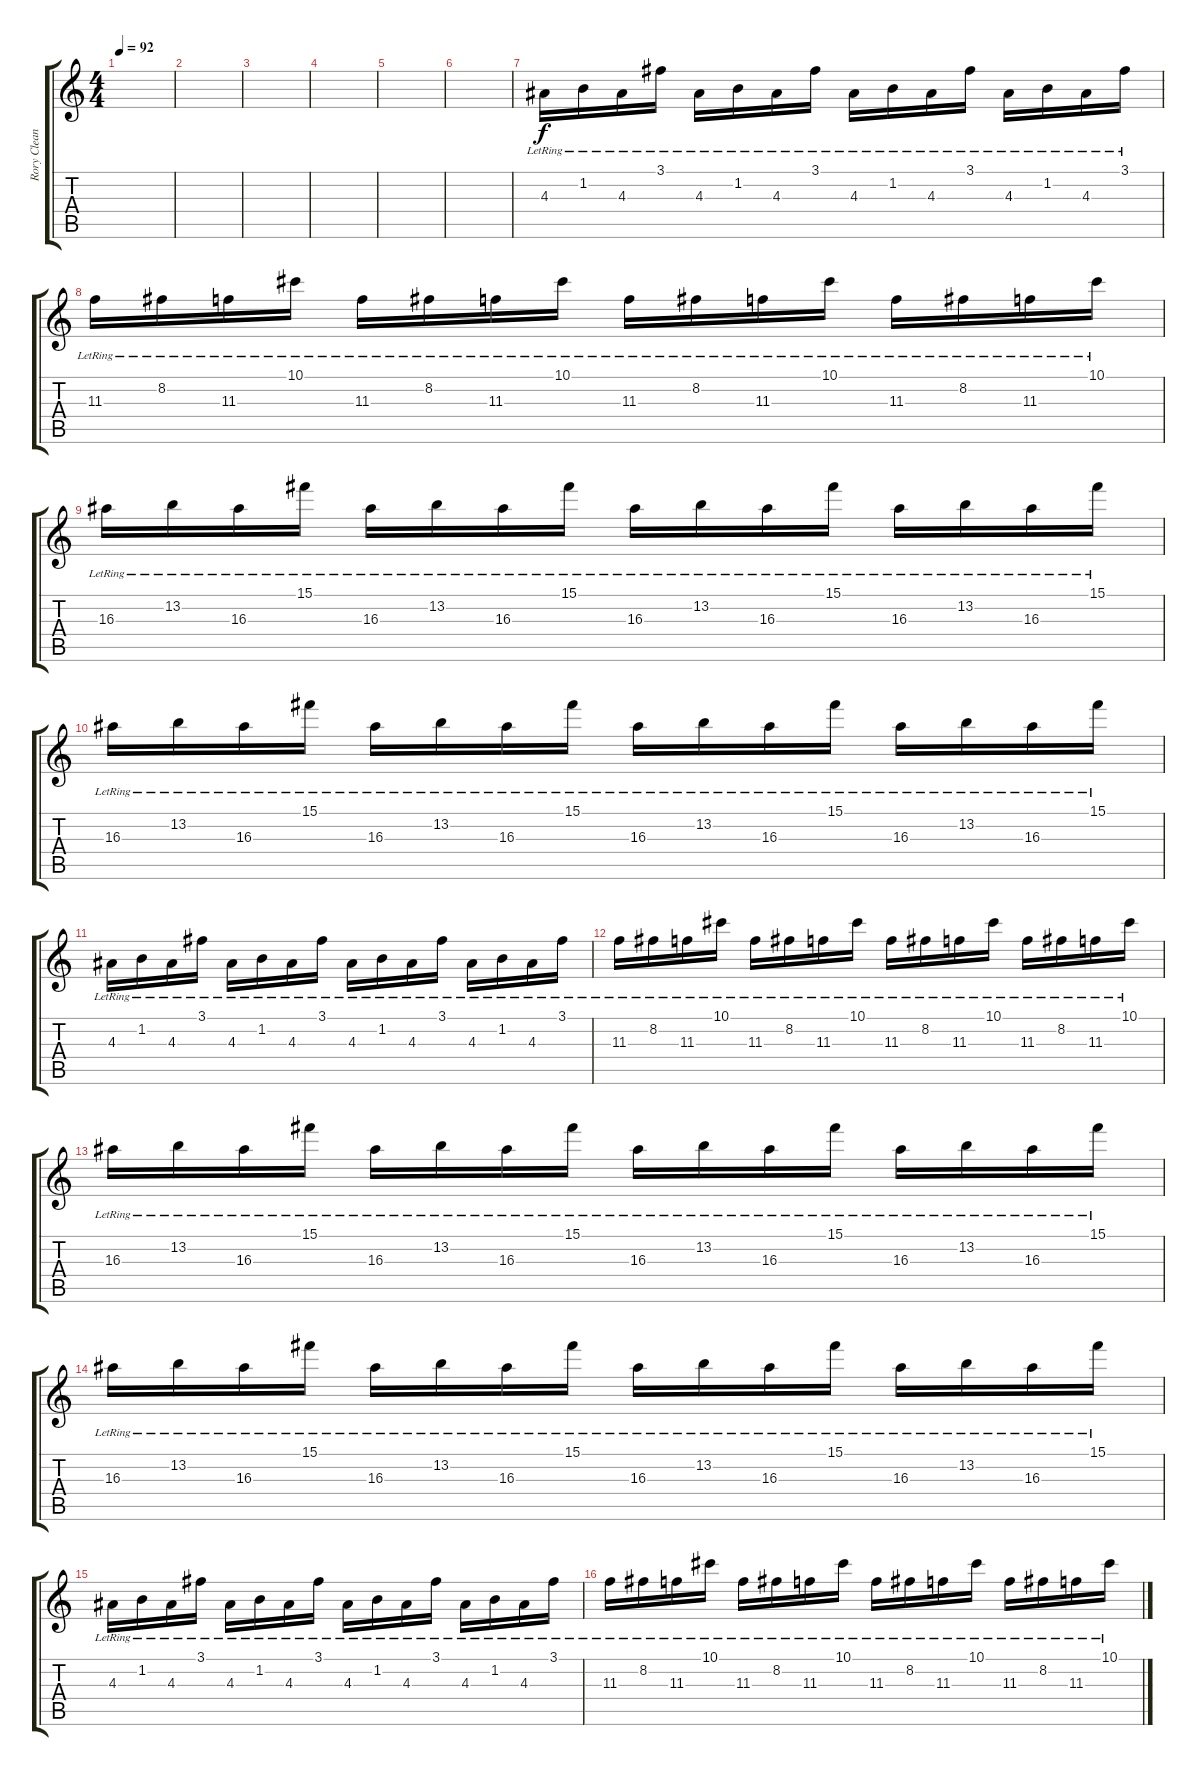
\track ("Rory Clean" "Rory Clean") {instrument electricguitarclean}
\staff {score tabs}
\tuning (Eb4 Bb3 Gb3 Db3 Ab2 Db2) {hide}
\ts (4 4)
\tempo 92
\clef g2
\ks c
|
|
|
|
|
|
4.3{lr}.16 1.2{lr}.16 4.3{lr}.16 3.1{lr}.16 4.3{lr}.16 1.2{lr}.16 4.3{lr}.16 3.1{lr}.16 4.3{lr}.16 1.2{lr}.16 4.3{lr}.16 3.1{lr}.16 4.3{lr}.16 1.2{lr}.16 4.3{lr}.16 3.1{lr}.16 |
11.3{lr}.16 8.2{lr}.16 11.3{lr}.16 10.1{lr}.16 11.3{lr}.16 8.2{lr}.16 11.3{lr}.16 10.1{lr}.16 11.3{lr}.16 8.2{lr}.16 11.3{lr}.16 10.1{lr}.16 11.3{lr}.16 8.2{lr}.16 11.3{lr}.16 10.1{lr}.16 |
16.3{lr}.16 13.2{lr}.16 16.3{lr}.16 15.1{lr}.16 16.3{lr}.16 13.2{lr}.16 16.3{lr}.16 15.1{lr}.16 16.3{lr}.16 13.2{lr}.16 16.3{lr}.16 15.1{lr}.16 16.3{lr}.16 13.2{lr}.16 16.3{lr}.16 15.1{lr}.16 |
16.3{lr}.16 13.2{lr}.16 16.3{lr}.16 15.1{lr}.16 16.3{lr}.16 13.2{lr}.16 16.3{lr}.16 15.1{lr}.16 16.3{lr}.16 13.2{lr}.16 16.3{lr}.16 15.1{lr}.16 16.3{lr}.16 13.2{lr}.16 16.3{lr}.16 15.1{lr}.16 |
4.3{lr}.16 1.2{lr}.16 4.3{lr}.16 3.1{lr}.16 4.3{lr}.16 1.2{lr}.16 4.3{lr}.16 3.1{lr}.16 4.3{lr}.16 1.2{lr}.16 4.3{lr}.16 3.1{lr}.16 4.3{lr}.16 1.2{lr}.16 4.3{lr}.16 3.1{lr}.16 |
11.3{lr}.16 8.2{lr}.16 11.3{lr}.16 10.1{lr}.16 11.3{lr}.16 8.2{lr}.16 11.3{lr}.16 10.1{lr}.16 11.3{lr}.16 8.2{lr}.16 11.3{lr}.16 10.1{lr}.16 11.3{lr}.16 8.2{lr}.16 11.3{lr}.16 10.1{lr}.16 |
16.3{lr}.16 13.2{lr}.16 16.3{lr}.16 15.1{lr}.16 16.3{lr}.16 13.2{lr}.16 16.3{lr}.16 15.1{lr}.16 16.3{lr}.16 13.2{lr}.16 16.3{lr}.16 15.1{lr}.16 16.3{lr}.16 13.2{lr}.16 16.3{lr}.16 15.1{lr}.16 |
16.3{lr}.16 13.2{lr}.16 16.3{lr}.16 15.1{lr}.16 16.3{lr}.16 13.2{lr}.16 16.3{lr}.16 15.1{lr}.16 16.3{lr}.16 13.2{lr}.16 16.3{lr}.16 15.1{lr}.16 16.3{lr}.16 13.2{lr}.16 16.3{lr}.16 15.1{lr}.16 |
4.3{lr}.16 1.2{lr}.16 4.3{lr}.16 3.1{lr}.16 4.3{lr}.16 1.2{lr}.16 4.3{lr}.16 3.1{lr}.16 4.3{lr}.16 1.2{lr}.16 4.3{lr}.16 3.1{lr}.16 4.3{lr}.16 1.2{lr}.16 4.3{lr}.16 3.1{lr}.16 |
11.3{lr}.16 8.2{lr}.16 11.3{lr}.16 10.1{lr}.16 11.3{lr}.16 8.2{lr}.16 11.3{lr}.16 10.1{lr}.16 11.3{lr}.16 8.2{lr}.16 11.3{lr}.16 10.1{lr}.16 11.3{lr}.16 8.2{lr}.16 11.3{lr}.16 10.1{lr}.16
